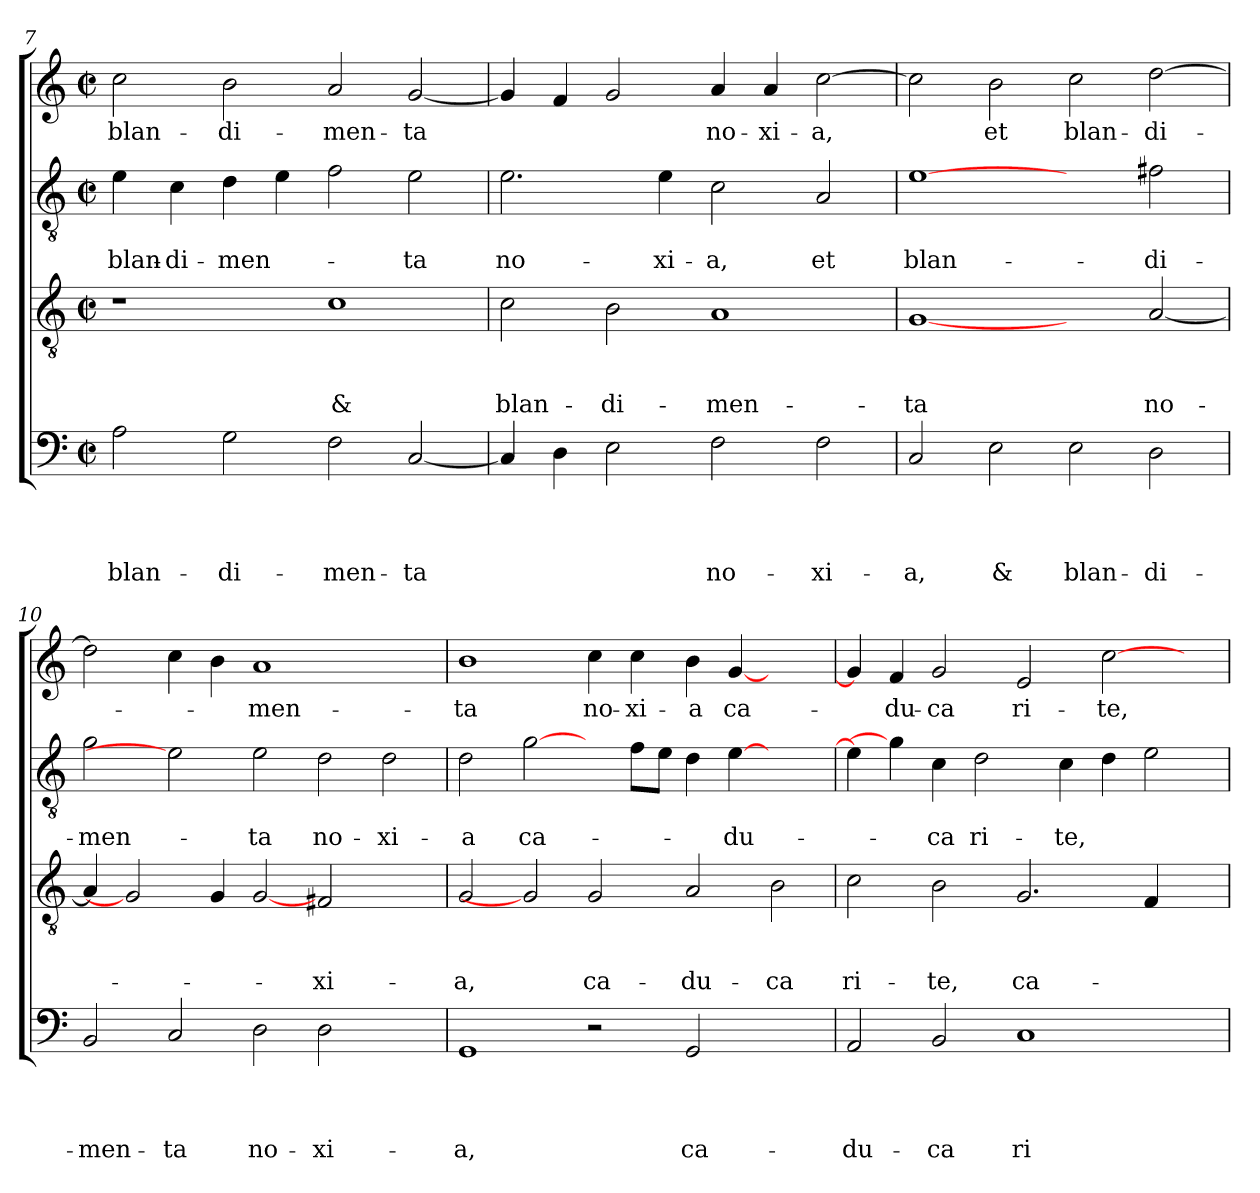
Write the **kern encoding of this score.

**kern	**text	**text	**text	**text	**kern	**text	**text	**text	**kern	**text	**text	**kern	**text
*part4	*part4	*part4	*part4	*part4	*part3	*part3	*part3	*part3	*part2	*part2	*part2	*part1	*part1
*staff4	*staff4	*staff4	*staff4	*staff4	*staff3	*staff3	*staff3	*staff3	*staff2	*staff2	*staff2	*staff1	*staff1
*clefF4	*	*	*	*	*clefGv2	*	*	*	*clefGv2	*	*	*clefG2	*
*k[]	*	*	*	*	*k[]	*	*	*	*k[]	*	*	*k[]	*
*C:	*	*	*	*	*C:	*	*	*	*C:	*	*	*C:	*
*M2/2	*	*	*	*	*M2/2	*	*	*	*M2/2	*	*	*M2/2	*
*met(c|)	*	*	*	*	*met(c|)	*	*	*	*met(c|)	*	*	*met(c|)	*
=7	=7	=7	=7	=7	=7	=7	=7	=7	=7	=7	=7	=7	=7
!	!	!	!	!LO:LY:b	!	!	!	!	!	!	!LO:LY:b	!	!LO:LY:b
2A\	.	.	.	blan-	1r	.	.	.	4e\	.	blan-	2cc\	blan-
!	!	!	!	!	!	!	!	!	!	!	!LO:LY:b	!	!
.	.	.	.	.	.	.	.	.	4c\	.	-di-	.	.
!	!	!	!	!LO:LY:b	!	!	!	!	!	!	!LO:LY:b	!	!LO:LY:b
2G\	.	.	.	-di-	.	.	.	.	4d\	.	-men-	2b\	-di-
.	.	.	.	.	.	.	.	.	4e\	.	.	.	.
!	!	!	!	!LO:LY:b	!	!	!	!LO:LY:b	!	!	!	!	!LO:LY:b
2F\	.	.	.	-men-	1c	.	.	&	2f\	.	.	2a/	-men-
!	!	!	!	!LO:LY:b	!	!	!	!	!	!	!LO:LY:b	!	!LO:LY:b
[2C/	.	.	.	-ta	.	.	.	.	2e\	.	-ta	[2g/	-ta
=8	=8	=8	=8	=8	=8	=8	=8	=8	=8	=8	=8	=8	=8
!	!	!	!	!	!	!	!	!LO:LY:b	!	!	!LO:LY:b	!	!
4C/]	.	.	.	.	2c\	.	.	blan-	2.e\	.	no-	4g/]	.
4D\	.	.	.	.	.	.	.	.	.	.	.	4f/	.
!	!	!	!	!	!	!	!	!LO:LY:b	!	!	!	!	!
2E\	.	.	.	.	2B\	.	.	-di-	.	.	.	2g/	.
!	!	!	!	!	!	!	!	!	!	!	!LO:LY:b	!	!
.	.	.	.	.	.	.	.	.	4e\	.	-xi-	.	.
!	!	!	!	!LO:LY:b	!	!	!	!LO:LY:b	!	!	!LO:LY:b	!	!LO:LY:b
2F\	.	.	.	no-	1A	.	.	-men-	2c\	.	-a,	4a/	no-
!	!	!	!	!	!	!	!	!	!	!	!	!	!LO:LY:b
.	.	.	.	.	.	.	.	.	.	.	.	4a/	-xi-
!	!	!	!	!LO:LY:b	!	!	!	!	!	!	!LO:LY:b	!	!LO:LY:b
2F\	.	.	.	-xi-	.	.	.	.	2A/	.	et	[2cc\	-a,
=9	=9	=9	=9	=9	=9	=9	=9	=9	=9	=9	=9	=9	=9
!	!	!	!	!LO:LY:b	!	!	!	!LO:LY:b	!	!	!LO:LY:b	!	!
2C/	.	.	.	-a,	[1G	.	.	-ta	[1e	.	blan-	2cc\]	.
!	!	!	!	!LO:LY:b	!	!	!	!	!	!	!	!	!LO:LY:b
2E\	.	.	.	&	.	.	.	.	.	.	.	2b\	et
!	!	!	!	!LO:LY:b	!	!	!	!	!	!	!	!	!LO:LY:b
2E\	.	.	.	blan-	2ryy	.	.	.	2ryy	.	.	2cc\	blan-
!	!	!	!	!LO:LY:b	!	!	!	!LO:LY:b	!	!	!LO:LY:b	!	!LO:LY:b
2D\	.	.	.	-di-	[2A/	.	.	no-	2f#X\	.	-di-	[2dd\	-di-
!!LO:LB:g=z
=10	=10	=10	=10	=10	=10	=10	=10	=10	=10	=10	=10	=10	=10
!	!	!	!	!LO:LY:b	!	!	!	!	!	!	!LO:LY:b	!	!
2BB/	.	.	.	-men-	4A/]	.	.	.	2g\	.	-men-	2dd\]	.
.	.	.	.	.	2G]	.	.	.	.	.	.	.	.
!	!	!	!	!LO:LY:b	!	!	!	!	!	!	!	!	!
2C/	.	.	.	-ta	.	.	.	.	2e]	.	.	4cc\	.
.	.	.	.	.	4G/	.	.	.	.	.	.	4b\	.
!	!	!	!	!LO:LY:b	!	!	!	!	!	!	!LO:LY:b	!	!LO:LY:b
2D\	.	.	.	no-	[2G	.	.	.	2e\	.	-ta	1a	-men-
!	!	!	!	!LO:LY:b	!	!	!	!LO:LY:b	!	!	!LO:LY:b	!	!
2D\	.	.	.	-xi-	2F#X/	.	.	-xi-	2d\	.	no-	.	.
!	!	!	!	!	!	!	!	!	!	!	!LO:LY:b	!	!
2ryy	.	.	.	.	2ryy	.	.	.	2d\	.	-xi-	2ryy	.
=11	=11	=11	=11	=11	=11	=11	=11	=11	=11	=11	=11	=11	=11
!	!	!	!	!LO:LY:b	!	!	!	!LO:LY:b	!	!	!LO:LY:b	!	!LO:LY:b
1GG	.	.	.	-a,	2G/	.	.	-a,	2d\	.	-a	1b	-ta
!	!	!	!	!	!	!	!	!	!	!	!LO:LY:b	!	!
.	.	.	.	.	2G]	.	.	.	[2g\	.	ca-	.	.
!	!	!	!	!	!	!	!	!LO:LY:b	!	!	!	!	!LO:LY:b
2r	.	.	.	.	2G/	.	.	ca-	4ryy	.	.	4cc\	no-
!	!	!	!	!	!	!	!	!	!	!	!	!	!LO:LY:b
.	.	.	.	.	.	.	.	.	8f\L	.	.	4cc\	-xi-
.	.	.	.	.	.	.	.	.	8e\J	.	.	.	.
!	!	!	!	!LO:LY:b	!	!	!	!LO:LY:b	!	!	!	!	!LO:LY:b
2GG/	.	.	.	ca-	2A/	.	.	-du-	4d\	.	.	4b\	-a
!	!	!	!	!	!	!	!	!	!	!	!LO:LY:b	!	!LO:LY:b
.	.	.	.	.	.	.	.	.	[4e\	.	-du-	[4g/	ca-
!	!	!	!	!	!	!	!	!LO:LY:b	!	!	!	!	!
2ryy	.	.	.	.	2B\	.	.	-ca	2ryy	.	.	2ryy	.
=12	=12	=12	=12	=12	=12	=12	=12	=12	=12	=12	=12	=12	=12
!	!	!	!	!LO:LY:b	!	!	!	!LO:LY:b	!	!	!	!	!
2AA/	.	.	.	-du-	2c\	.	.	ri-	4e\]	.	.	4g/]	.
!	!	!	!	!	!	!	!	!	!	!	!	!	!LO:LY:b
.	.	.	.	.	.	.	.	.	4g\]	.	.	4f/	-du-
!	!	!	!	!LO:LY:b	!	!	!	!LO:LY:b	!	!	!LO:LY:b	!	!LO:LY:b
2BB/	.	.	.	-ca	2B\	.	.	-te,	4c\	.	-ca	2g/	-ca
!	!	!	!	!	!	!	!	!	!	!	!LO:LY:b	!	!
.	.	.	.	.	.	.	.	.	2d\	.	ri-	.	.
!	!	!	!	!LO:LY:b	!	!	!	!LO:LY:b	!	!	!	!	!LO:LY:b
1C	.	.	.	ri-	2.G/	.	.	ca-	.	.	.	2e/	ri-
!	!	!	!	!	!	!	!	!	!	!	!LO:LY:b	!	!
.	.	.	.	.	.	.	.	.	4c\	.	-te,	.	.
!	!	!	!	!	!	!	!	!	!	!	!	!	!LO:LY:b
.	.	.	.	.	.	.	.	.	4d\	.	.	[2cc\	-te,
.	.	.	.	.	4F/	.	.	.	2e\	.	.	.	.
4ryy	.	.	.	.	4ryy	.	.	.	.	.	.	4ryy	.
=	=	=	=	=	=	=	=	=	=	=	=	=	=
*-	*-	*-	*-	*-	*-	*-	*-	*-	*-	*-	*-	*-	*-
